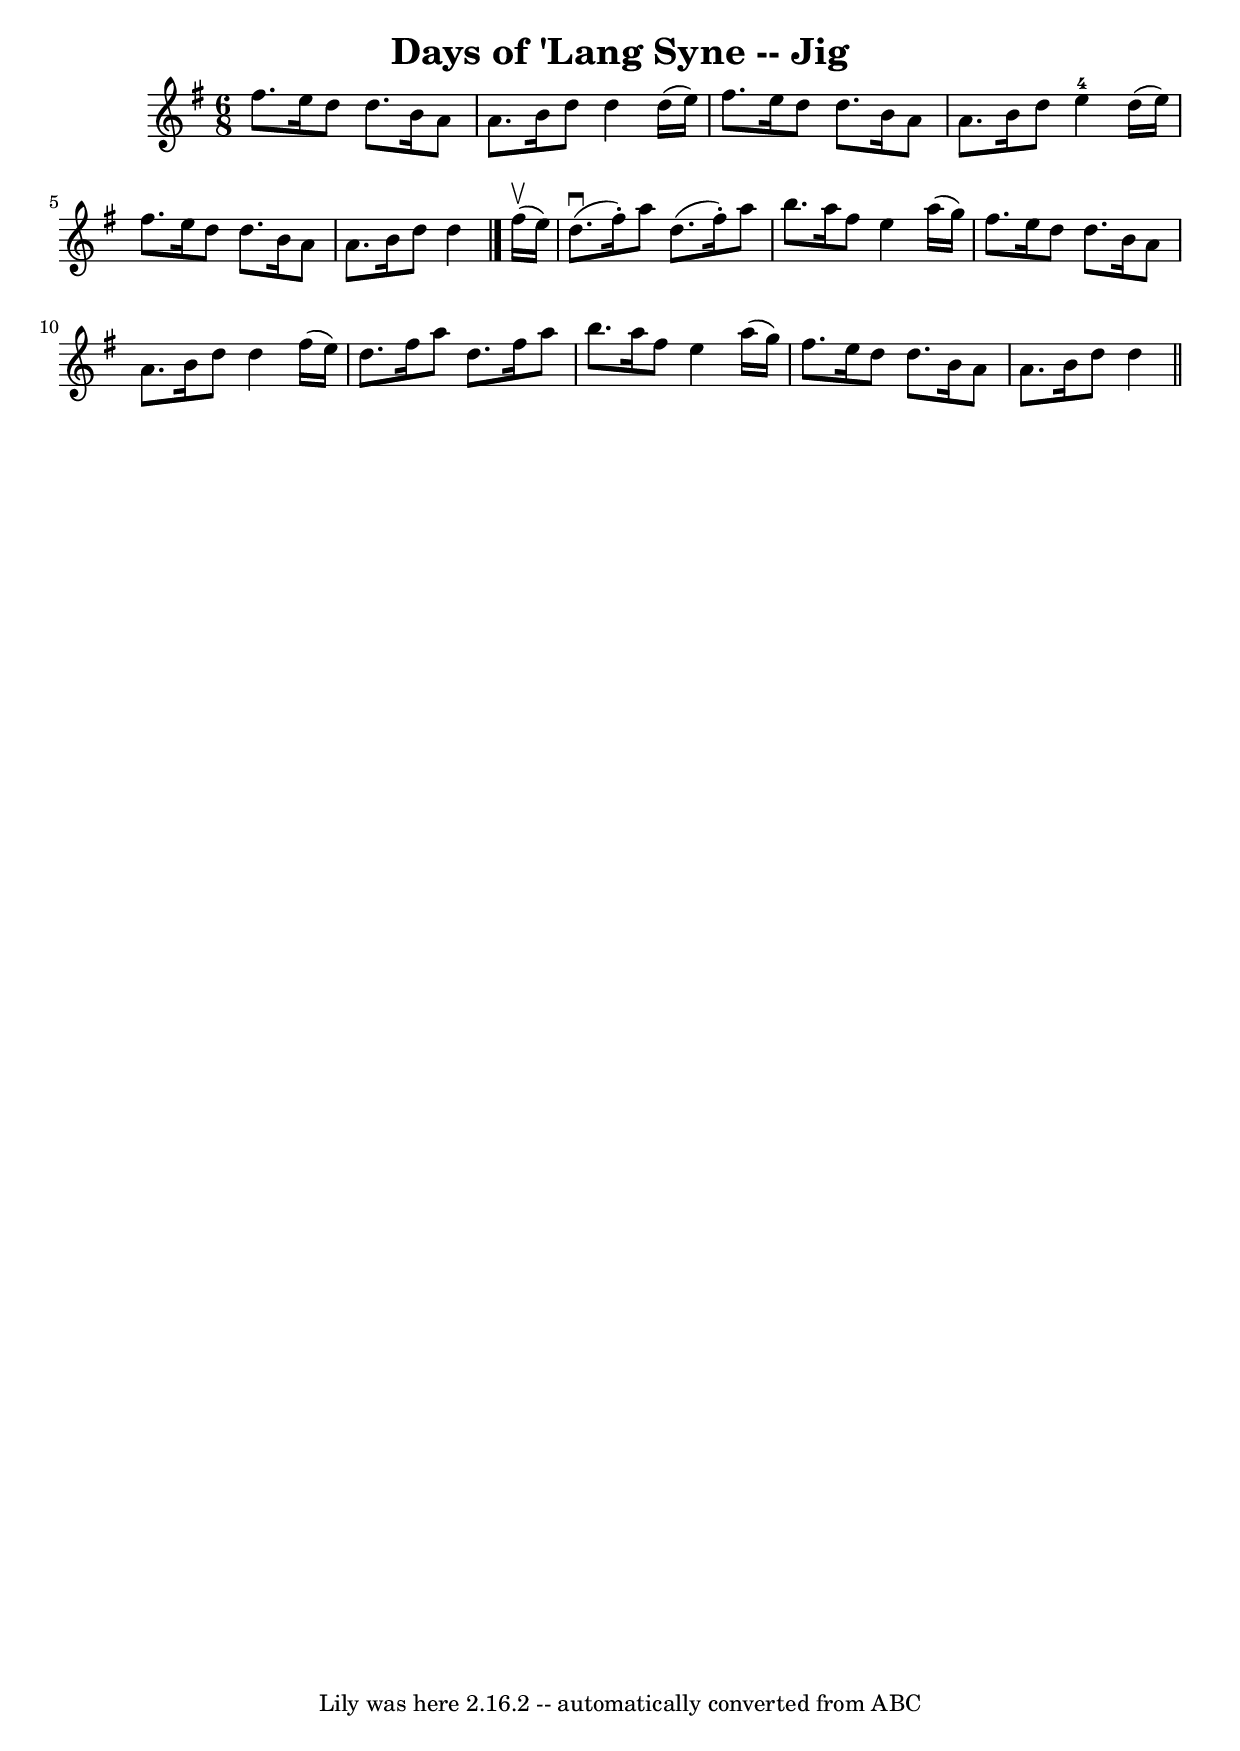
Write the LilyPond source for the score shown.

\version "2.7.40"
\include "Mammoth.ily"
\header {
	%% book = "Ryan's Mammoth Collection"
	crossRefNumber = "1"
	footnotes = ""
	origin = "SCOTCH"
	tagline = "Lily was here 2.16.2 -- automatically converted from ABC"
	title = "Days of 'Lang Syne -- Jig"
}
voicedefault =  {
\set Score.defaultBarType = "empty"

\time 6/8 \key d \mixolydian fis''8. e''16 d''8 d''8. b'16    
a'8  |
 a'8. b'16 d''8 d''4 d''16 (e''16) |
   
fis''8. e''16 d''8 d''8. b'16 a'8  |
 a'8. b'16    
d''8 e''4-4 d''16 (e''16) |
 fis''8. e''16 d''8 
 d''8. b'16 a'8  |
 a'8. b'16 d''8 d''4  \bar "|."     
fis''16^\upbow(e''16) |
 d''8.^\downbow(fis''16 -.) a''8 
 d''8. (fis''16 -.) a''8  |
 b''8. a''16 fis''8 e''4  
 a''16 (g''16) |
 fis''8. e''16 d''8 d''8. b'16    
a'8  |
 a'8. b'16 d''8 d''4 fis''16 (e''16) 
|
 d''8. fis''16 a''8 d''8. fis''16 a''8  |
   
b''8. a''16 fis''8 e''4 a''16 (g''16) |
 fis''8.    
e''16 d''8 d''8. b'16 a'8  |
 a'8. b'16 d''8 d''4  
\bar "||"   
}

\score{
    <<

	\context Staff="default"
	{
	    \voicedefault 
	}

    >>
	\layout {
	}
	\midi {}
}
